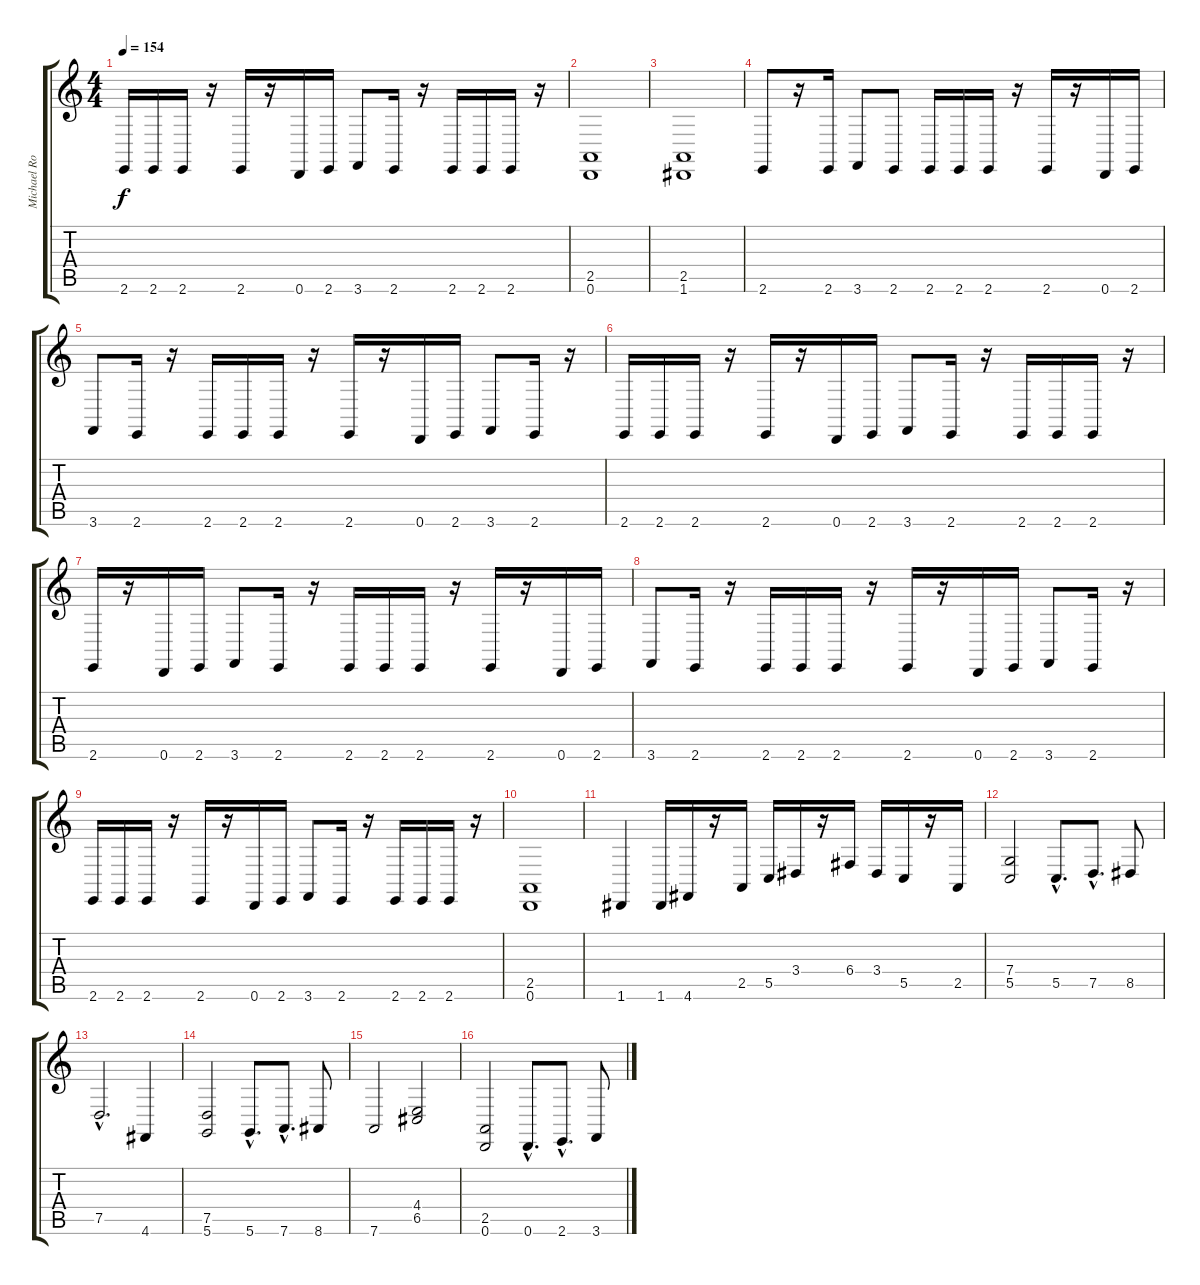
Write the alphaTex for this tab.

\track ("Michael Romeo (guitar)" "Michael Ro") {instrument lead2sawtooth}
\staff {score tabs}
\tuning (D4 A3 F3 C3 G2 D2) {hide}
\ts (4 4)
\tempo 154
\clef g2
\ks c
2.6.16{dy f} 2.6.16 2.6.16 r.16 2.6.16 r.16 0.6.16 2.6.16 3.6.8 2.6.16 r.16 2.6.16 2.6.16 2.6.16 r.16 |
(2.5 0.6).1 |
(2.5 1.6).1 |
2.6.8 r.16 2.6.16 3.6.8 2.6.8 2.6.16 2.6.16 2.6.16 r.16 2.6.16 r.16 0.6.16 2.6.16 |
3.6.8 2.6.16 r.16 2.6.16 2.6.16 2.6.16 r.16 2.6.16 r.16 0.6.16 2.6.16 3.6.8 2.6.16 r.16 |
2.6.16 2.6.16 2.6.16 r.16 2.6.16 r.16 0.6.16 2.6.16 3.6.8 2.6.16 r.16 2.6.16 2.6.16 2.6.16 r.16 |
2.6.16 r.16 0.6.16 2.6.16 3.6.8 2.6.16 r.16 2.6.16 2.6.16 2.6.16 r.16 2.6.16 r.16 0.6.16 2.6.16 |
3.6.8 2.6.16 r.16 2.6.16 2.6.16 2.6.16 r.16 2.6.16 r.16 0.6.16 2.6.16 3.6.8 2.6.16 r.16 |
2.6.16 2.6.16 2.6.16 r.16 2.6.16 r.16 0.6.16 2.6.16 3.6.8 2.6.16 r.16 2.6.16 2.6.16 2.6.16 r.16 |
(2.5 0.6).1 |
1.6.4 1.6.16 4.6.16 r.16 2.5.16 5.5.16 3.4.16 r.16 6.4.16 3.4.16 5.5.16 r.16 2.5.16 |
(7.4 5.5).2 5.5{hac}.8{d} 7.5{hac}.8{d} 8.5.8 |
7.5{hac}.2{d} 4.6.4 |
(7.5 5.6).2 5.6{hac}.8{d} 7.6{hac}.8{d} 8.6.8 |
7.6.2 (4.4 6.5).2 |
(2.5 0.6).2 0.6{hac}.8{d} 2.6{hac}.8{d} 3.6.8
